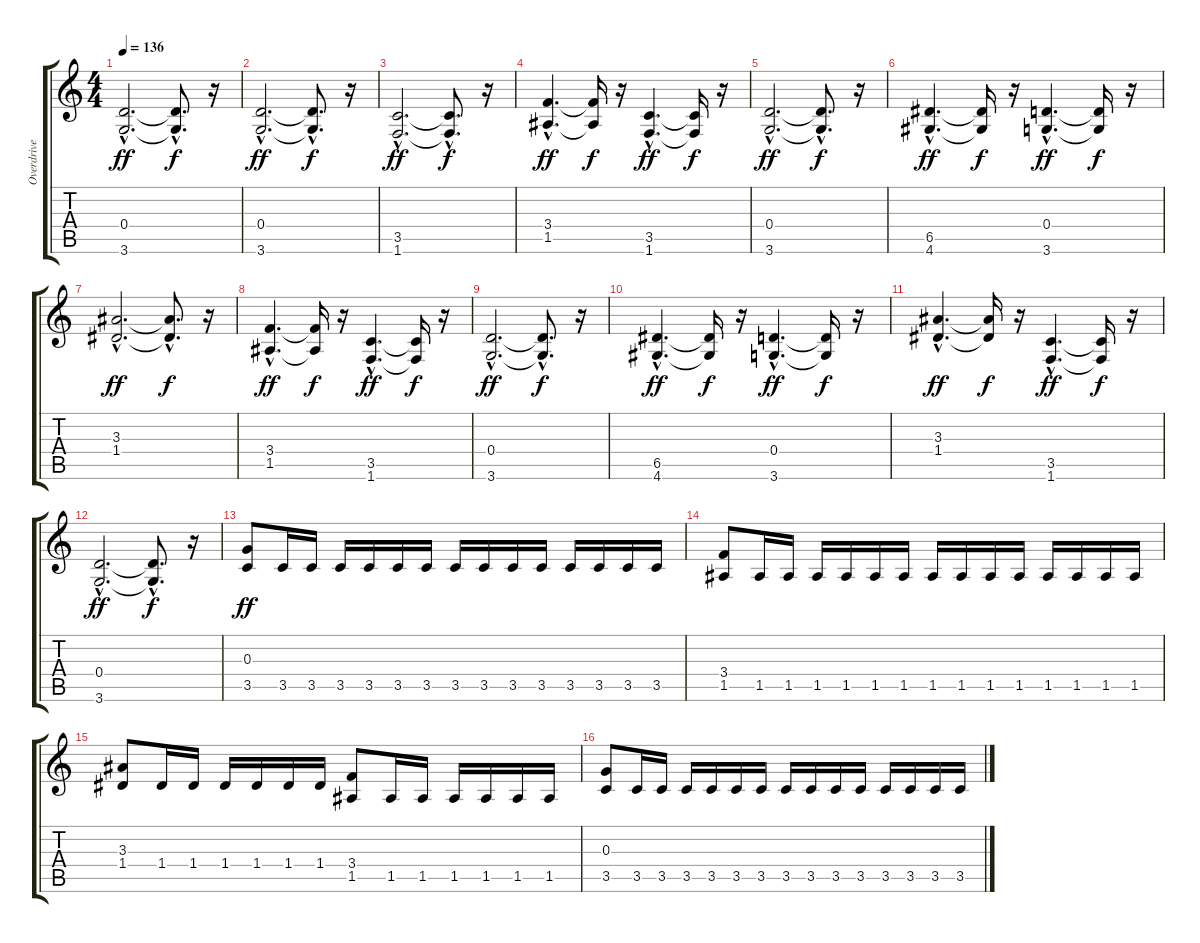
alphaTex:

\track ("Overdrive guitar -1" "Overdrive ") {instrument distortionguitar}
\staff {score tabs}
\tuning (E4 B3 G3 D3 A2 E2) {hide}
\ts (4 4)
\tempo 136
\clef g2
\ks c
(0.4{hac} 3.6{hac}).2{d dy ff} (0.4{hac t} 3.6{hac t}).8{d dy f} r.16 |
(0.4{hac} 3.6{hac}).2{d dy ff} (0.4{hac t} 3.6{hac t}).8{d dy f} r.16 |
(3.5{hac} 1.6{hac}).2{d dy ff} (3.5{hac t} 1.6{hac t}).8{d dy f} r.16 |
(3.4{hac} 1.5{hac}).4{d dy ff} (3.4{t} 1.5{t}).16{dy f} r.16 (3.5{hac} 1.6{hac}).4{d dy ff} (3.5{t} 1.6{t}).16{dy f} r.16 |
(0.4{hac} 3.6{hac}).2{d dy ff} (0.4{hac t} 3.6{hac t}).8{d dy f} r.16 |
(6.5{hac} 4.6{hac}).4{d dy ff} (6.5{t} 4.6{t}).16{dy f} r.16 (0.4{hac} 3.6{hac}).4{d dy ff} (0.4{t} 3.6{t}).16{dy f} r.16 |
(3.3{hac} 1.4{hac}).2{d dy ff} (3.3{hac t} 1.4{hac t}).8{d dy f} r.16 |
(3.4{hac} 1.5{hac}).4{d dy ff} (3.4{t} 1.5{t}).16{dy f} r.16 (3.5{hac} 1.6{hac}).4{d dy ff} (3.5{t} 1.6{t}).16{dy f} r.16 |
(0.4{hac} 3.6{hac}).2{d dy ff} (0.4{hac t} 3.6{hac t}).8{d dy f} r.16 |
(6.5{hac} 4.6{hac}).4{d dy ff} (6.5{t} 4.6{t}).16{dy f} r.16 (0.4{hac} 3.6{hac}).4{d dy ff} (0.4{t} 3.6{t}).16{dy f} r.16 |
(3.3{hac} 1.4{hac}).4{d dy ff} (3.3{t} 1.4{t}).16{dy f} r.16 (3.5{hac} 1.6{hac}).4{d dy ff} (3.5{t} 1.6{t}).16{dy f} r.16 |
(0.4{hac} 3.6{hac}).2{d dy ff} (0.4{hac t} 3.6{hac t}).8{d dy f} r.16 |
(0.3 3.5).8{dy ff} 3.5.16 3.5.16 3.5.16 3.5.16 3.5.16 3.5.16 3.5.16 3.5.16 3.5.16 3.5.16 3.5.16 3.5.16 3.5.16 3.5.16 |
(3.4 1.5).8 1.5.16 1.5.16 1.5.16 1.5.16 1.5.16 1.5.16 1.5.16 1.5.16 1.5.16 1.5.16 1.5.16 1.5.16 1.5.16 1.5.16 |
(3.3 1.4).8 1.4.16 1.4.16 1.4.16 1.4.16 1.4.16 1.4.16 (3.4 1.5).8 1.5.16 1.5.16 1.5.16 1.5.16 1.5.16 1.5.16 |
(0.3 3.5).8 3.5.16 3.5.16 3.5.16 3.5.16 3.5.16 3.5.16 3.5.16 3.5.16 3.5.16 3.5.16 3.5.16 3.5.16 3.5.16 3.5.16
